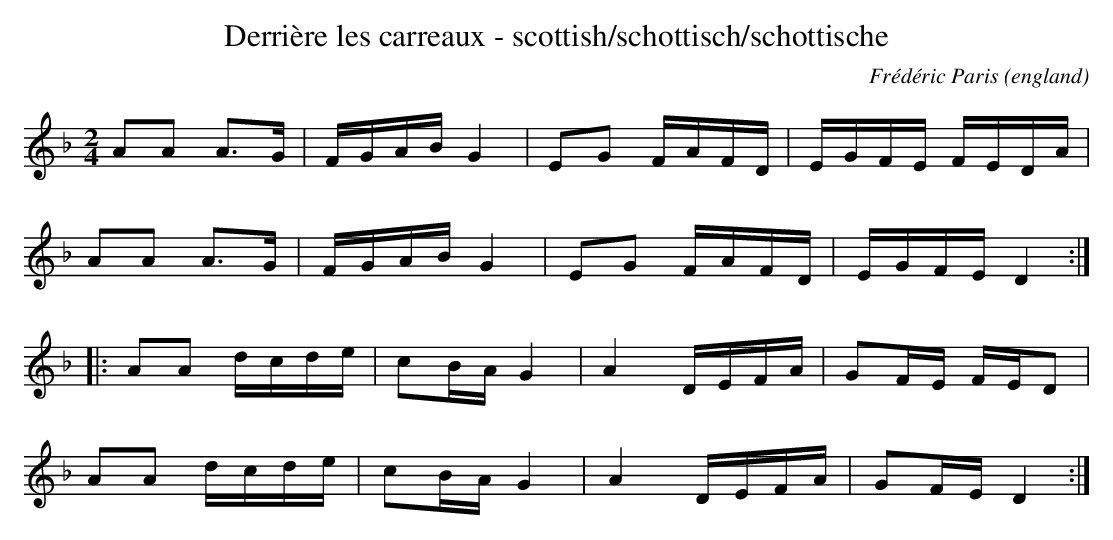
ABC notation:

X:1
T:Derrière les carreaux - scottish/schottisch/schottische
O:england
C:Frédéric Paris
M:2/4
L:1/16
K:Dm
A2A2 A3G|FGABG4|E2G2 FAFD|EGFE FEDA|
A2A2 A3G|FGABG4|E2G2 FAFD|EGFED4:|
|:A2A2 dcde|c2BAG4|A4DEFA|G2FE FED2|
A2A2 dcde|c2BAG4|A4DEFA|G2FED4:|
